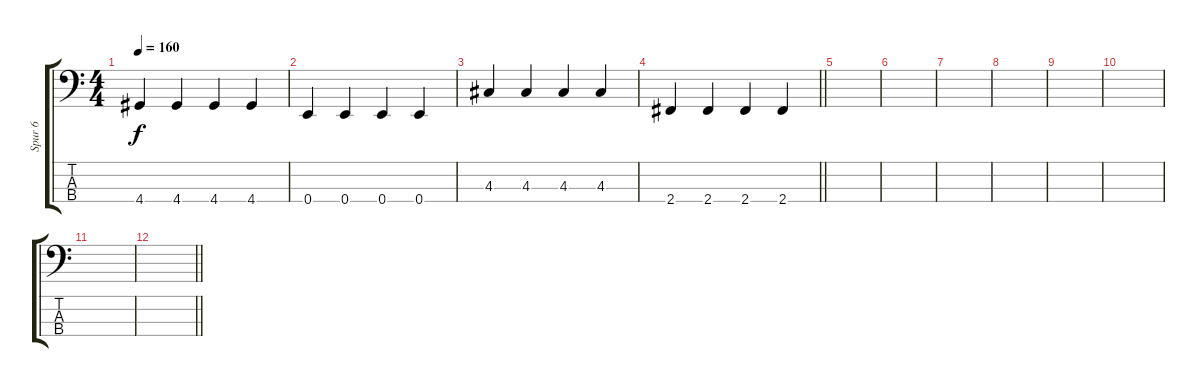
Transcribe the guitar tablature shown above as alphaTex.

\track ("Spur 6" "Spur 6") {instrument electricbassfinger}
\staff {score tabs}
\tuning (G2 D2 A1 E1) {hide}
\ts (4 4)
\tempo 160
\clef f4
\ks c
4.4.4{dy f} 4.4.4 4.4.4 4.4.4 |
0.4.4 0.4.4 0.4.4 0.4.4 |
4.3.4 4.3.4 4.3.4 4.3.4 |
\barLineRight lightlight
2.4.4 2.4.4 2.4.4 2.4.4 |
|
|
|
|
|
|
|
\barLineRight lightlight
